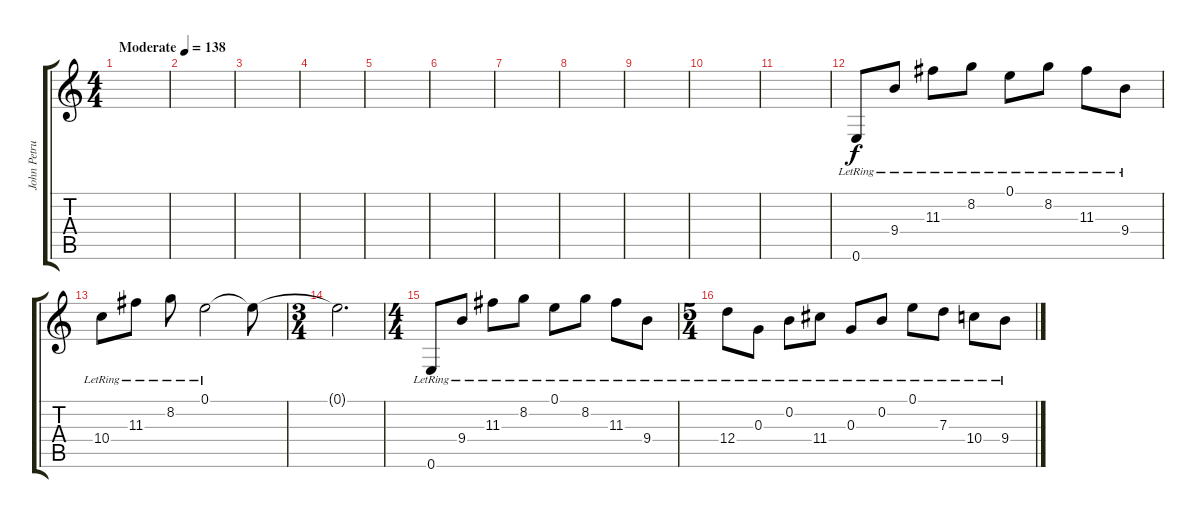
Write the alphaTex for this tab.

\track ("John Petrucci" "John Petru") {instrument acousticguitarsteel}
\staff {score tabs}
\tuning (E4 B3 G3 D3 A2 E2) {hide}
\ts (4 4)
\tempo (138 "Moderate")
\clef g2
\ks c
|
|
|
|
|
|
|
|
|
|
|
0.6{lr}.8 9.4{lr}.8 11.3{lr}.8 8.2{lr}.8 0.1{lr}.8 8.2{lr}.8 11.3{lr}.8 9.4{lr}.8 |
10.4{lr}.8 11.3{lr}.8 8.2{lr}.8 0.1{lr}.2 0.1{t}.8 |
\ts (3 4)
0.1{t}.2{d} |
\ts (4 4)
0.6{lr}.8 9.4{lr}.8 11.3{lr}.8 8.2{lr}.8 0.1{lr}.8 8.2{lr}.8 11.3{lr}.8 9.4{lr}.8 |
\ts (5 4)
12.4{lr}.8 0.3{lr}.8 0.2{lr}.8 11.4{lr}.8 0.3{lr}.8 0.2{lr}.8 0.1{lr}.8 7.3{lr}.8 10.4{lr}.8 9.4{lr}.8
